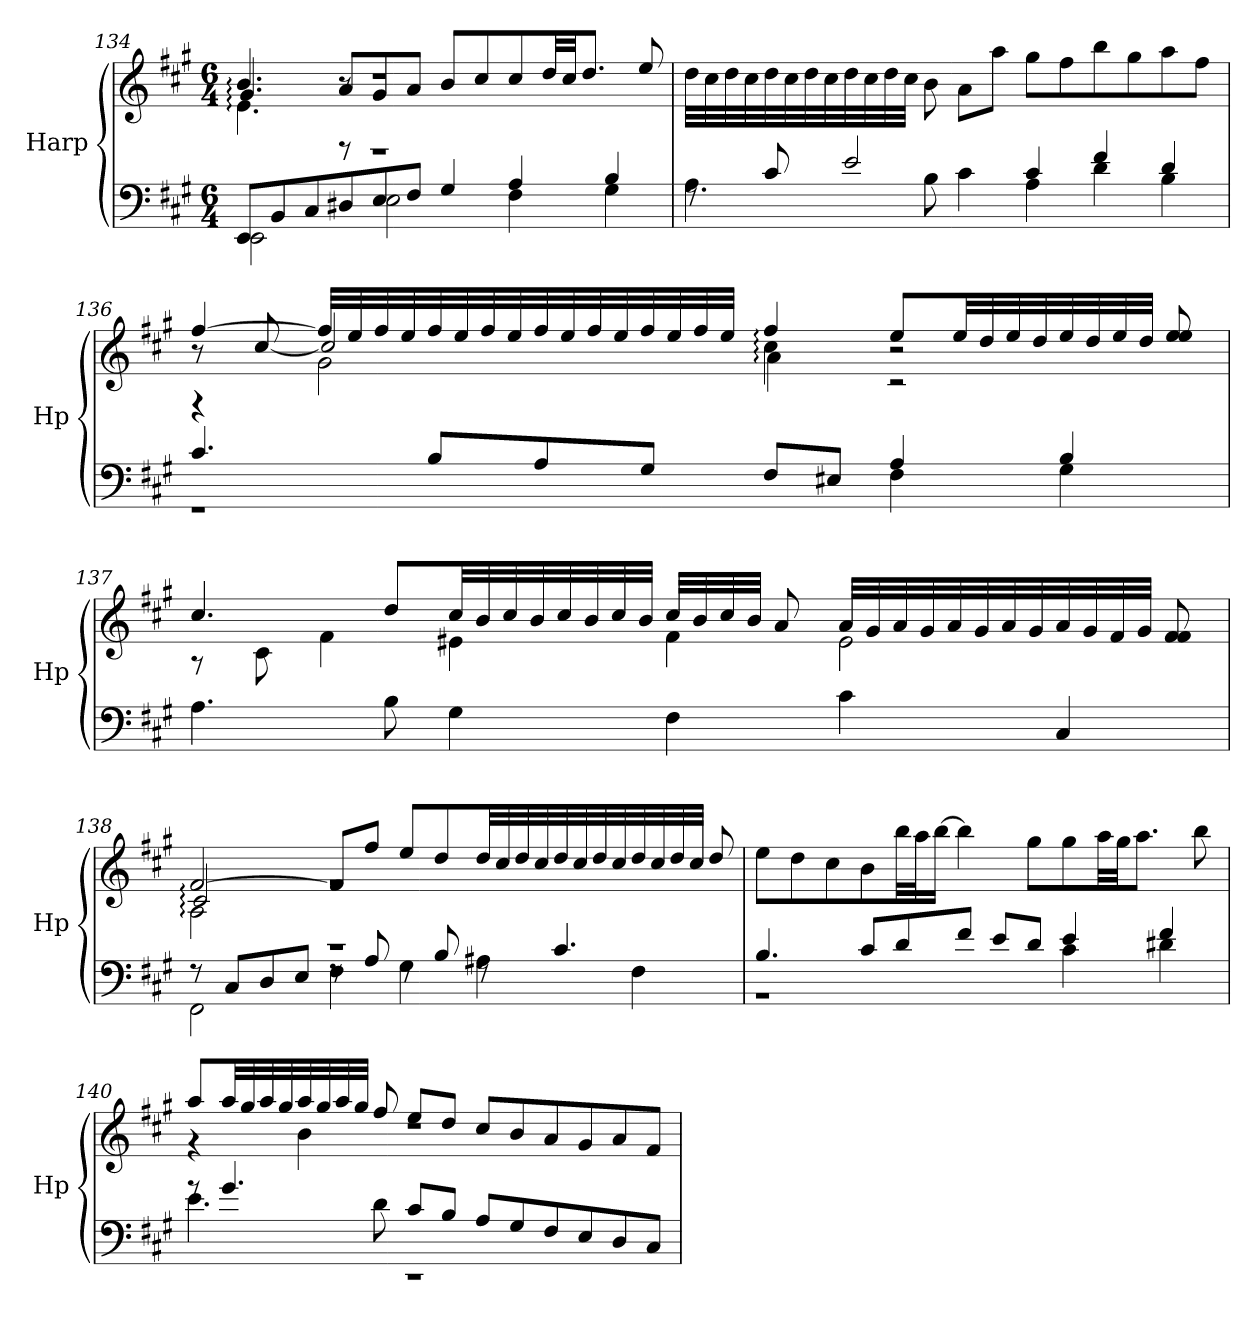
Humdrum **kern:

**kern	**kern
*part1	*part1
*staff2	*staff1
*I"Harp	*
*I'Hp	*
!!LO:LB:g=z
*clefF4	*clefG2
*k[f#c#g#]	*k[f#c#g#]
*M6/4	*M6/4
=134	=134
*^	*^
*	*	*	*^
8EE/L	2EE\	4.b:/	4.g#:/	4.e:\
8BB/	.	.	.	.
8C#/	.	.	.	.
8D#X/	.	8a/L	8r	8rD
8E/	2E\	8g#/	1r	1rD
8F#/J	.	8a/J	.	.
4G#/	.	8b/L	.	.
.	.	8cc#/	.	.
4A/	4F#\	8cc#/	.	.
.	.	32dd/LL	.	.
.	.	32cc#/JJ	.	.
.	.	8.dd/J	.	.
4B/	4G#\	.	.	.
.	.	8ee/	.	.
*	*	*v	*v	*v
=135	=135	=135
8rF	4.A\	32dd\LLL
.	.	32cc#\
.	.	32dd\
.	.	32cc#\
8c#/	.	32dd\
.	.	32cc#\
.	.	32dd\
.	.	32cc#\
2e/	.	32dd\
.	.	32cc#\
.	.	32dd\
.	.	32cc#\JJJ
.	8B\	8b\
.	4c#\	8a\L
.	.	8aa\J
4c#/	4A\	8gg#\L
.	.	8ff#\
4f#/	4d\	8bb\
.	.	8gg#\
4d/	4B\	8aa\
.	.	8ff#\J
!!LO:LB:g=z
=136	=136	=136
*	*	*^
*	*	*	*^
4.c#/	1r	[4ff#/	8r	4rF
.	.	.	[8cc#/	.
.	.	32ff#/LLL]	2cc#/]	2g#\
.	.	32ee/	.	.
.	.	32ff#/	.	.
.	.	32ee/	.	.
8B/L	.	32ff#/	.	.
.	.	32ee/	.	.
.	.	32ff#/	.	.
.	.	32ee/	.	.
8A/	.	32ff#/	.	.
.	.	32ee/	.	.
.	.	32ff#/	.	.
.	.	32ee/	.	.
8G#/J	.	32ff#/	.	.
.	.	32ee/	.	.
.	.	32ff#/	.	.
.	.	32ee/JJJ	.	.
8F#/L	.	4ff#:/	4cc#:\	4a:\
8E#X/J	.	.	.	.
4A/	4F#\	8ee/L	2r	2rc
.	.	32ee/LL	.	.
.	.	32dd/	.	.
.	.	32ee/	.	.
.	.	32dd/	.	.
4B/	4G#\	32ee/	.	.
.	.	32dd/	.	.
.	.	32ee/	.	.
.	.	32dd/JJJ	.	.
.	.	8ee/ 8ee/	.	.
*v	*v	*	*	*
*	*	*v	*v
!!LO:LB:g=z
=137	=137	=137
4.A\	4.cc#/	8r
.	.	8c#\
.	.	4f#\
8B\	8dd/L	.
4G#\	32cc#/LL	4e#X\
.	32b/	.
.	32cc#/	.
.	32b/	.
.	32cc#/	.
.	32b/	.
.	32cc#/	.
.	32b/JJJ	.
4F#\	32cc#/LLL	4f#\
.	32b/	.
.	32cc#/	.
.	32b/JJJ	.
.	8a/	.
4c#\	32a/LLL	2e#\
.	32g#/	.
.	32a/	.
.	32g#/	.
.	32a/	.
.	32g#/	.
.	32a/	.
.	32g#/	.
4C#/	32a/	.
.	32g#/	.
.	32f#/	.
.	32g#/JJJ	.
.	8f#/ 8f#/	.
!!LO:LB:g=z
=138	=138	=138
*^	*	*^
8rF	2FF#\	[2f#:/	2c#:/	2A:\
8C#/L	.	.	.	.
8D/	.	.	.	.
8E/J	.	.	.	.
8rF	4F#\	8f#/L]	1rg	1rBB
8A/	.	8ff#/J	.	.
8rF	4G#\	8ee/L	.	.
8B/	.	8dd/	.	.
8rF	4A#X\	32dd/LL	.	.
.	.	32cc#/	.	.
.	.	32dd/	.	.
.	.	32cc#/	.	.
4.c#/	.	32dd/	.	.
.	.	32cc#/	.	.
.	.	32dd/	.	.
.	.	32cc#/	.	.
.	4F#\	32dd/	.	.
.	.	32cc#/	.	.
.	.	32dd/	.	.
.	.	32cc#/JJJ	.	.
.	.	8dd/	.	.
*	*	*v	*v	*v
=139	=139	=139
4.B/	1r	8ee\L
.	.	8dd\
.	.	8cc#\
8c#/L	.	8b\
8d/	.	32bb\LL
.	.	32aa\J
.	.	[16bb\JJ
8f#/J	.	4bb\]
8e/L	.	.
8d/J	.	8gg#\L
4e/	4c#\	8gg#\
.	.	32aa\LL
.	.	32gg#\JJ
.	.	8.aa\J
4f#/	4d#X\	.
.	.	8bb\
!!LO:LB:g=z
=140	=140	=140
*	*	*^
8rg	4.e\	8aa/L	4r
4.g#/	.	32aa/LL	.
.	.	32gg#/	.
.	.	32aa/	.
.	.	32gg#/	.
.	.	32aa/	4b\
.	.	32gg#/	.
.	.	32aa/	.
.	.	32gg#/JJJ	.
.	8d\	8ff#/	.
8c#/L	1r	8ee/L	1rdd
8B/J	.	8dd/J	.
8A/L	.	8cc#/L	.
8G#/	.	8b/	.
8F#/	.	8a/	.
8E/	.	8g#/	.
8D/	.	8a/	.
8C#/J	.	8f#/J	.
*v	*v	*	*
*	*v	*v
=	=
*-	*-
